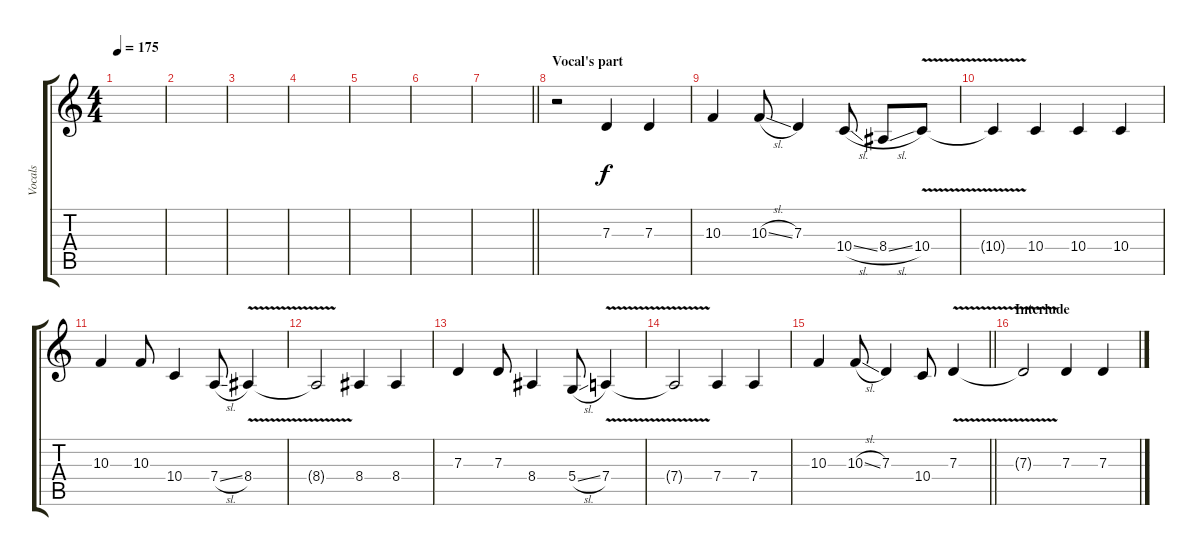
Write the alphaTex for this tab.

\track ("Vocals" "Vocals") {instrument lead6voice}
\staff {score tabs}
\tuning (E4 B3 G3 D3 A2 E2) {hide}
\ts (4 4)
\tempo 175
\clef g2
\ks c
|
|
|
|
|
|
\barLineRight lightlight
|
\section ("" "Vocal's part")
r.2{volume 16} 7.3.4 7.3.4 |
10.3.4 10.3{sl}.8 7.3.4 10.4{sl}.8 8.4{sl}.8 10.4{v}.8 |
10.4{t}.4 10.4.4 10.4.4 10.4.4 |
10.3.4 10.3.8 10.4.4 7.4{sl}.8 8.4{v}.4 |
8.4{t}.2 8.4.4 8.4.4 |
7.3.4 7.3.8 8.4.4 5.4{sl}.8 7.4{v}.4 |
7.4{t}.2 7.4.4 7.4.4 |
\barLineRight lightlight
10.3.4 10.3{sl}.8 7.3.4 10.4.8 7.3{v}.4 |
\section ("" "Interlude")
7.3{t}.2 7.3.4 7.3.4
